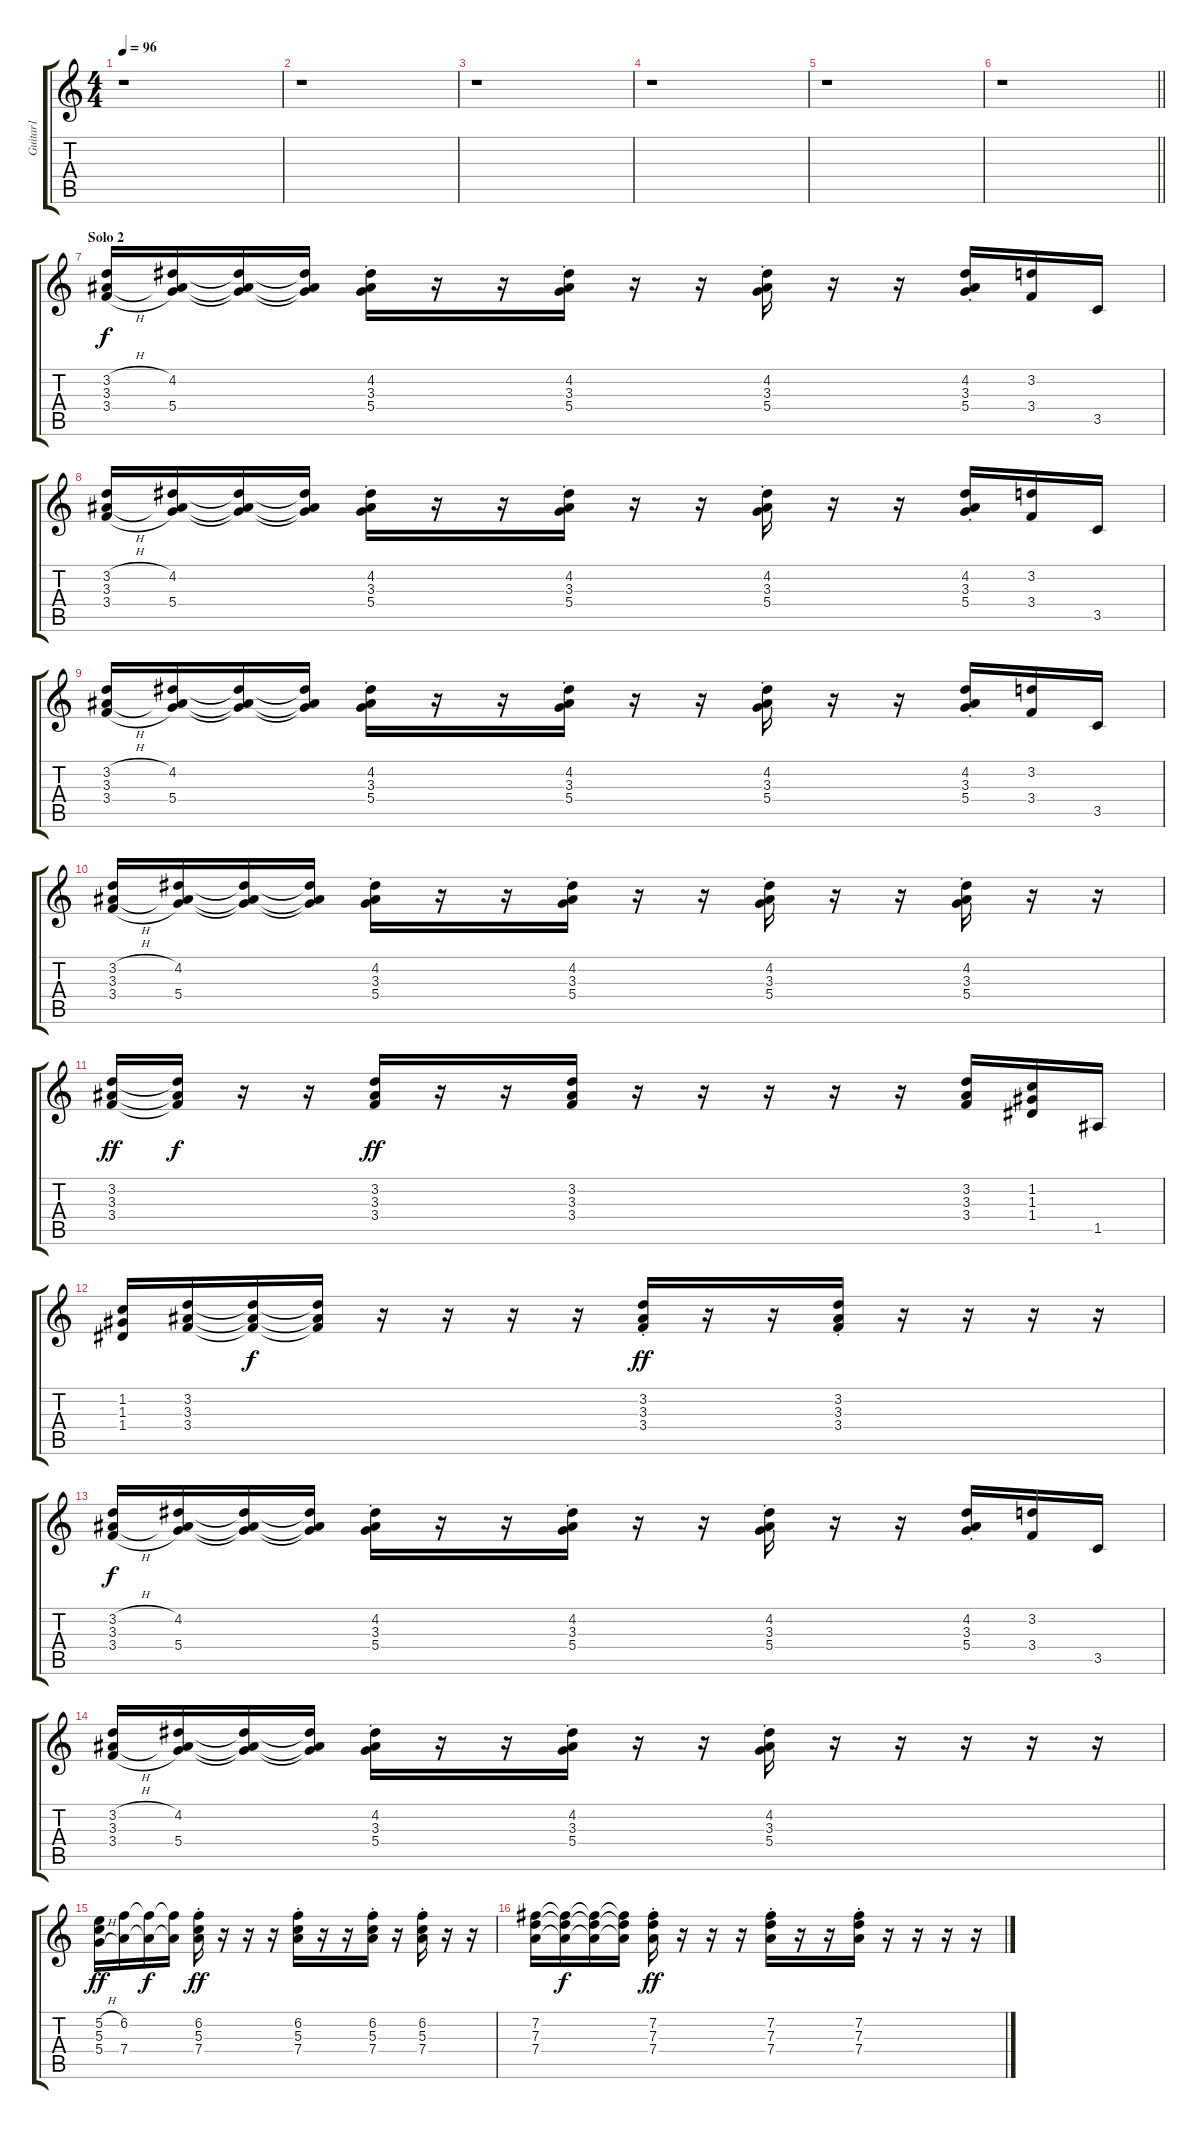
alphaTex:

\track ("Guitar1" "Guitar1") {instrument overdrivenguitar}
\staff {score tabs}
\tuning (E4 B3 G3 D3 A2 E2) {hide}
\ts (4 4)
\tempo 96
\clef g2
\ks c
r.1{dy ff} |
r.1 |
r.1 |
r.1 |
r.1 |
\barLineRight lightlight
r.1 |
\section ("" "Solo 2")
(3.2{h} 3.3 3.4{h}).16{dy f} (4.2 3.3{t} 5.4).16 (4.2{t} 3.3{t} 5.4{t}).16 (4.2{t} 3.3{t} 5.4{t}).16 (4.2{st} 3.3{st} 5.4{st}).16 r.16 r.16 (4.2{st} 3.3{st} 5.4{st}).16 r.16 r.16 (4.2{st} 3.3{st} 5.4{st}).16 r.16 r.16 (4.2{st} 3.3{st} 5.4{st}).16 (3.2 3.4).16 3.5.16 |
(3.2{h} 3.3 3.4{h}).16 (4.2 3.3{t} 5.4).16 (4.2{t} 3.3{t} 5.4{t}).16 (4.2{t} 3.3{t} 5.4{t}).16 (4.2{st} 3.3{st} 5.4{st}).16 r.16 r.16 (4.2{st} 3.3{st} 5.4{st}).16 r.16 r.16 (4.2{st} 3.3{st} 5.4{st}).16 r.16 r.16 (4.2{st} 3.3{st} 5.4{st}).16 (3.2 3.4).16 3.5.16 |
(3.2{h} 3.3 3.4{h}).16 (4.2 3.3{t} 5.4).16 (4.2{t} 3.3{t} 5.4{t}).16 (4.2{t} 3.3{t} 5.4{t}).16 (4.2{st} 3.3{st} 5.4{st}).16 r.16 r.16 (4.2{st} 3.3{st} 5.4{st}).16 r.16 r.16 (4.2{st} 3.3{st} 5.4{st}).16 r.16 r.16 (4.2{st} 3.3{st} 5.4{st}).16 (3.2 3.4).16 3.5.16 |
(3.2{h} 3.3 3.4{h}).16 (4.2 3.3{t} 5.4).16 (4.2{t} 3.3{t} 5.4{t}).16 (4.2{t} 3.3{t} 5.4{t}).16 (4.2{st} 3.3{st} 5.4{st}).16 r.16 r.16 (4.2{st} 3.3{st} 5.4{st}).16 r.16 r.16 (4.2{st} 3.3{st} 5.4{st}).16 r.16 r.16 (4.2{st} 3.3{st} 5.4{st}).16 r.16 r.16 |
(3.2 3.3 3.4).16{dy ff} (3.2{t} 3.3{t} 3.4{t}).16{dy f} r.16 r.16 (3.2 3.3 3.4).16{dy ff} r.16 r.16 (3.2 3.3 3.4).16 r.16 r.16 r.16 r.16 r.16 (3.2 3.3 3.4).16 (1.2 1.3 1.4).16 1.5.16 |
(1.2 1.3 1.4).16 (3.2 3.3 3.4).16 (3.2{t} 3.3{t} 3.4{t}).16{dy f} (3.2{t} 3.3{t} 3.4{t}).16 r.16 r.16 r.16 r.16 (3.2{st} 3.3{st} 3.4{st}).16{dy ff} r.16 r.16 (3.2{st} 3.3{st} 3.4{st}).16 r.16 r.16 r.16 r.16 |
(3.2{h} 3.3 3.4{h}).16{dy f} (4.2 3.3{t} 5.4).16 (4.2{t} 3.3{t} 5.4{t}).16 (4.2{t} 3.3{t} 5.4{t}).16 (4.2{st} 3.3{st} 5.4{st}).16 r.16 r.16 (4.2{st} 3.3{st} 5.4{st}).16 r.16 r.16 (4.2{st} 3.3{st} 5.4{st}).16 r.16 r.16 (4.2{st} 3.3{st} 5.4{st}).16 (3.2 3.4).16 3.5.16 |
(3.2{h} 3.3 3.4{h}).16 (4.2 3.3{t} 5.4).16 (4.2{t} 3.3{t} 5.4{t}).16 (4.2{t} 3.3{t} 5.4{t}).16 (4.2{st} 3.3{st} 5.4{st}).16 r.16 r.16 (4.2{st} 3.3{st} 5.4{st}).16 r.16 r.16 (4.2{st} 3.3{st} 5.4{st}).16 r.16 r.16 r.16 r.16 r.16 |
(5.2{h} 5.3 5.4{h}).16{dy ff} (6.2 7.4).16 (6.2{t} 7.4{t}).16{dy f} (6.2{t} 7.4{t}).16 (6.2{st} 5.3{st} 7.4{st}).16{dy ff} r.16 r.16 r.16 (6.2{st} 5.3{st} 7.4{st}).16 r.16 r.16 (6.2{st} 5.3{st} 7.4{st}).16 r.16 (6.2{st} 5.3{st} 7.4{st}).16 r.16 r.16 |
(7.2 7.3 7.4).16 (7.2{t} 7.3{t} 7.4{t}).16{dy f} (7.2{t} 7.3{t} 7.4{t}).16 (7.2{t} 7.3{t} 7.4{t}).16 (7.2{st} 7.3{st} 7.4{st}).16{dy ff} r.16 r.16 r.16 (7.2{st} 7.3{st} 7.4{st}).16 r.16 r.16 (7.2{st} 7.3{st} 7.4{st}).16 r.16 r.16 r.16 r.16
